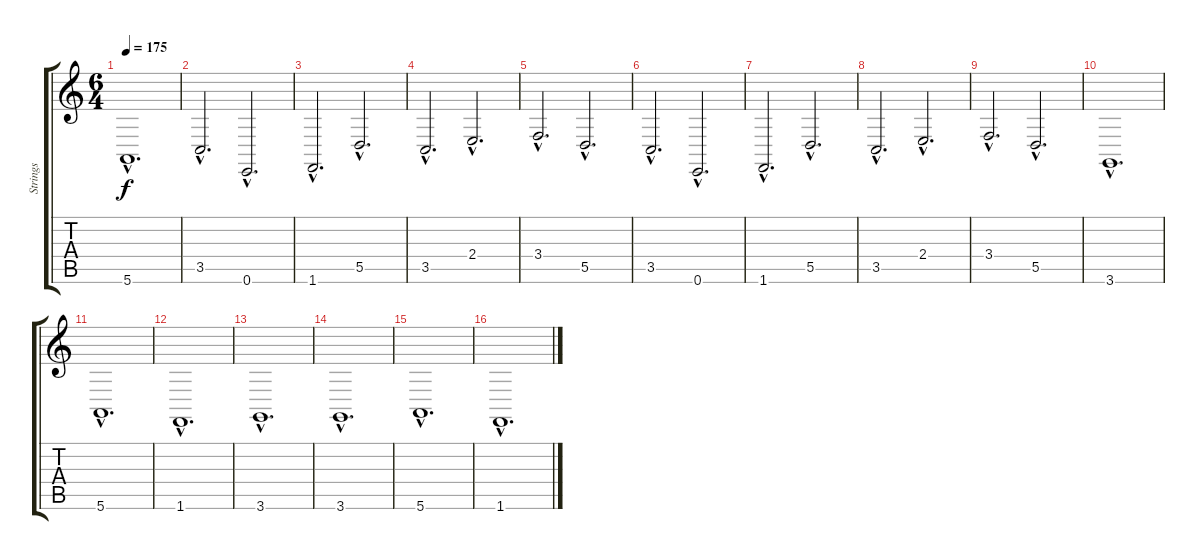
\track ("Strings" "Strings") {instrument synthstrings1}
\staff {score tabs}
\tuning (E4 B3 G3 D3 A2 E2) {hide}
\ts (6 4)
\tempo 175
\clef g2
\ks c
5.6{hac}.1{d dy f} |
\section ("" "")
3.5{hac}.2{d} 0.6{hac}.2{d} |
1.6{hac}.2{d} 5.5{hac}.2{d} |
3.5{hac}.2{d} 2.4{hac}.2{d} |
3.4{hac}.2{d} 5.5{hac}.2{d} |
3.5{hac}.2{d} 0.6{hac}.2{d} |
1.6{hac}.2{d} 5.5{hac}.2{d} |
3.5{hac}.2{d} 2.4{hac}.2{d} |
\section ("" "")
3.4{hac}.2{d} 5.5{hac}.2{d} |
3.6{hac}.1{d} |
5.6{hac}.1{d} |
1.6{hac}.1{d} |
3.6{hac}.1{d} |
3.6{hac}.1{d} |
5.6{hac}.1{d} |
1.6{hac}.1{d}
